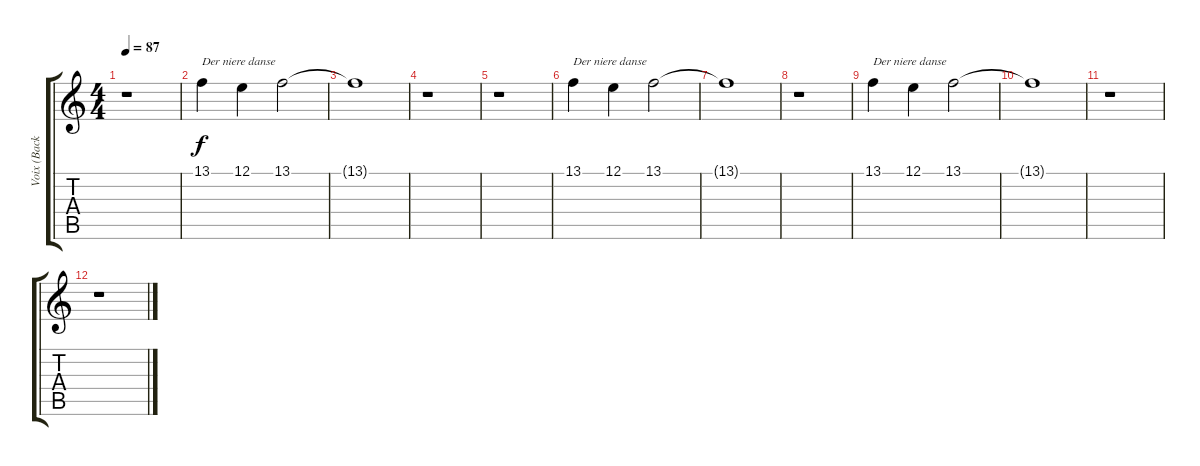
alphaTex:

\track ("Voix (Back)" "Voix (Back") {instrument ocarina}
\staff {score tabs}
\tuning (E4 B3 G3 D3 A2 E2) {hide}
\ts (4 4)
\tempo 87
\clef g2
\ks c
r.1{dy f} |
13.1.4{txt "Der niere danse"} 12.1.4 13.1.2 |
13.1{t}.1 |
r.1 |
r.1 |
13.1.4{txt "Der niere danse"} 12.1.4 13.1.2 |
13.1{t}.1 |
r.1 |
13.1.4{txt "Der niere danse"} 12.1.4 13.1.2 |
13.1{t}.1 |
r.1 |
r.1
